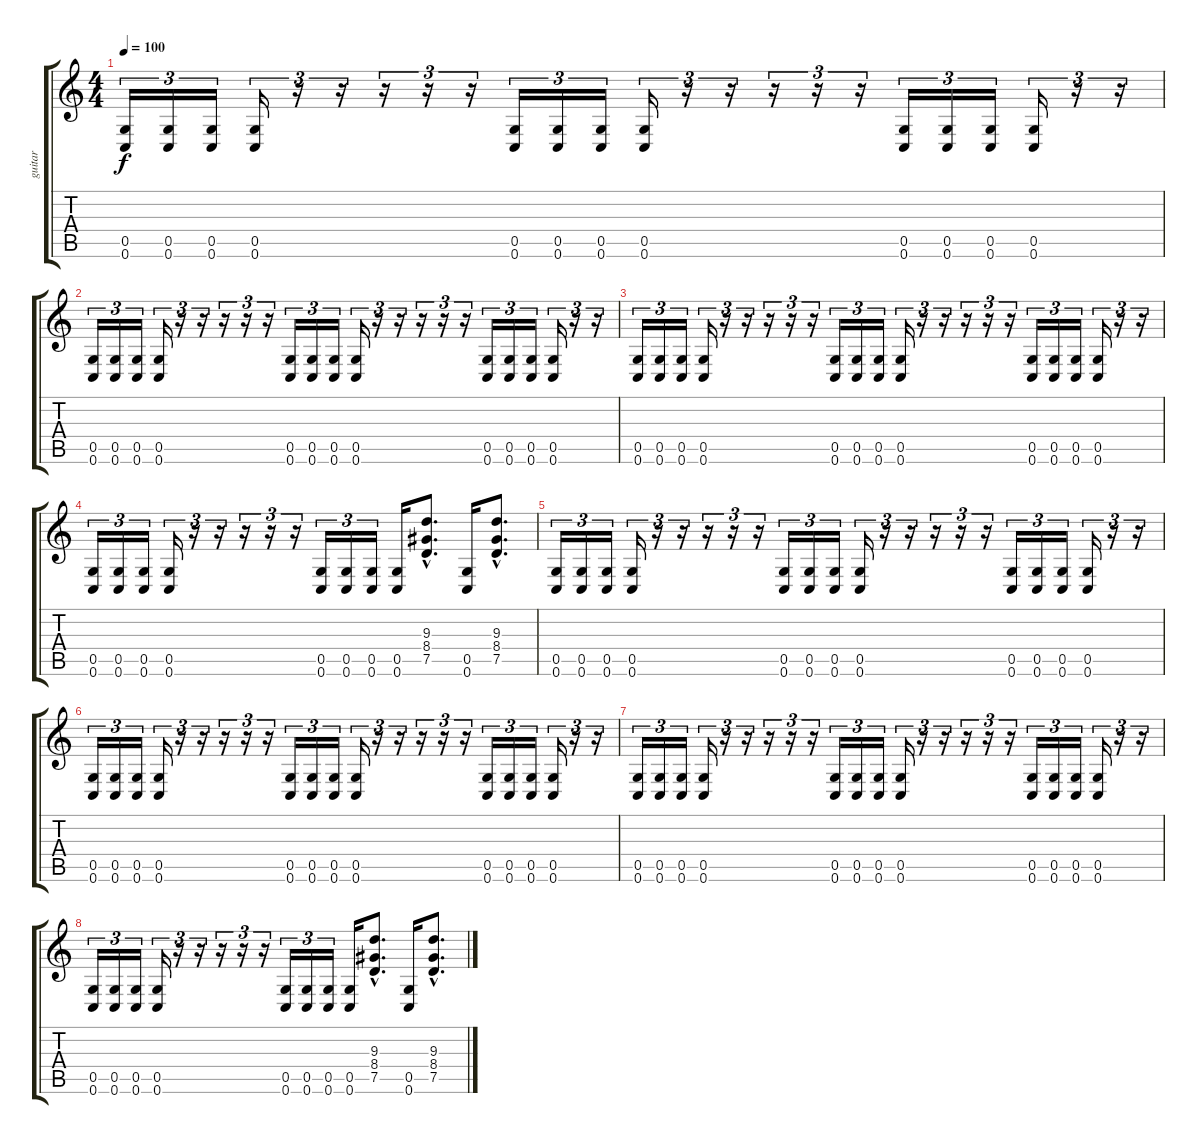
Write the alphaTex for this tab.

\track ("guitar" "guitar") {instrument distortionguitar}
\staff {score tabs}
\tuning (D4 A3 F3 C3 G2 C2) {hide}
\ts (4 4)
\tempo 100
\clef g2
\ks c
(0.5 0.6).16{tu (3 2) dy f} (0.5 0.6).16{tu (3 2)} (0.5 0.6).16{tu (3 2)} (0.5 0.6).16{tu (3 2)} r.16{tu (3 2)} r.16{tu (3 2)} r.16{tu (3 2)} r.16{tu (3 2)} r.16{tu (3 2)} (0.5 0.6).16{tu (3 2)} (0.5 0.6).16{tu (3 2)} (0.5 0.6).16{tu (3 2)} (0.5 0.6).16{tu (3 2)} r.16{tu (3 2)} r.16{tu (3 2)} r.16{tu (3 2)} r.16{tu (3 2)} r.16{tu (3 2)} (0.5 0.6).16{tu (3 2)} (0.5 0.6).16{tu (3 2)} (0.5 0.6).16{tu (3 2)} (0.5 0.6).16{tu (3 2)} r.16{tu (3 2)} r.16{tu (3 2)} |
(0.5 0.6).16{tu (3 2)} (0.5 0.6).16{tu (3 2)} (0.5 0.6).16{tu (3 2)} (0.5 0.6).16{tu (3 2)} r.16{tu (3 2)} r.16{tu (3 2)} r.16{tu (3 2)} r.16{tu (3 2)} r.16{tu (3 2)} (0.5 0.6).16{tu (3 2)} (0.5 0.6).16{tu (3 2)} (0.5 0.6).16{tu (3 2)} (0.5 0.6).16{tu (3 2)} r.16{tu (3 2)} r.16{tu (3 2)} r.16{tu (3 2)} r.16{tu (3 2)} r.16{tu (3 2)} (0.5 0.6).16{tu (3 2)} (0.5 0.6).16{tu (3 2)} (0.5 0.6).16{tu (3 2)} (0.5 0.6).16{tu (3 2)} r.16{tu (3 2)} r.16{tu (3 2)} |
(0.5 0.6).16{tu (3 2)} (0.5 0.6).16{tu (3 2)} (0.5 0.6).16{tu (3 2)} (0.5 0.6).16{tu (3 2)} r.16{tu (3 2)} r.16{tu (3 2)} r.16{tu (3 2)} r.16{tu (3 2)} r.16{tu (3 2)} (0.5 0.6).16{tu (3 2)} (0.5 0.6).16{tu (3 2)} (0.5 0.6).16{tu (3 2)} (0.5 0.6).16{tu (3 2)} r.16{tu (3 2)} r.16{tu (3 2)} r.16{tu (3 2)} r.16{tu (3 2)} r.16{tu (3 2)} (0.5 0.6).16{tu (3 2)} (0.5 0.6).16{tu (3 2)} (0.5 0.6).16{tu (3 2)} (0.5 0.6).16{tu (3 2)} r.16{tu (3 2)} r.16{tu (3 2)} |
(0.5 0.6).16{tu (3 2)} (0.5 0.6).16{tu (3 2)} (0.5 0.6).16{tu (3 2)} (0.5 0.6).16{tu (3 2)} r.16{tu (3 2)} r.16{tu (3 2)} r.16{tu (3 2)} r.16{tu (3 2)} r.16{tu (3 2)} (0.5 0.6).16{tu (3 2)} (0.5 0.6).16{tu (3 2)} (0.5 0.6).16{tu (3 2)} (0.5 0.6).16 (9.3{hac} 8.4{hac} 7.5{hac}).8{d} (0.5 0.6).16 (9.3{hac} 8.4{hac} 7.5{hac}).8{d} |
(0.5 0.6).16{tu (3 2)} (0.5 0.6).16{tu (3 2)} (0.5 0.6).16{tu (3 2)} (0.5 0.6).16{tu (3 2)} r.16{tu (3 2)} r.16{tu (3 2)} r.16{tu (3 2)} r.16{tu (3 2)} r.16{tu (3 2)} (0.5 0.6).16{tu (3 2)} (0.5 0.6).16{tu (3 2)} (0.5 0.6).16{tu (3 2)} (0.5 0.6).16{tu (3 2)} r.16{tu (3 2)} r.16{tu (3 2)} r.16{tu (3 2)} r.16{tu (3 2)} r.16{tu (3 2)} (0.5 0.6).16{tu (3 2)} (0.5 0.6).16{tu (3 2)} (0.5 0.6).16{tu (3 2)} (0.5 0.6).16{tu (3 2)} r.16{tu (3 2)} r.16{tu (3 2)} |
(0.5 0.6).16{tu (3 2)} (0.5 0.6).16{tu (3 2)} (0.5 0.6).16{tu (3 2)} (0.5 0.6).16{tu (3 2)} r.16{tu (3 2)} r.16{tu (3 2)} r.16{tu (3 2)} r.16{tu (3 2)} r.16{tu (3 2)} (0.5 0.6).16{tu (3 2)} (0.5 0.6).16{tu (3 2)} (0.5 0.6).16{tu (3 2)} (0.5 0.6).16{tu (3 2)} r.16{tu (3 2)} r.16{tu (3 2)} r.16{tu (3 2)} r.16{tu (3 2)} r.16{tu (3 2)} (0.5 0.6).16{tu (3 2)} (0.5 0.6).16{tu (3 2)} (0.5 0.6).16{tu (3 2)} (0.5 0.6).16{tu (3 2)} r.16{tu (3 2)} r.16{tu (3 2)} |
(0.5 0.6).16{tu (3 2)} (0.5 0.6).16{tu (3 2)} (0.5 0.6).16{tu (3 2)} (0.5 0.6).16{tu (3 2)} r.16{tu (3 2)} r.16{tu (3 2)} r.16{tu (3 2)} r.16{tu (3 2)} r.16{tu (3 2)} (0.5 0.6).16{tu (3 2)} (0.5 0.6).16{tu (3 2)} (0.5 0.6).16{tu (3 2)} (0.5 0.6).16{tu (3 2)} r.16{tu (3 2)} r.16{tu (3 2)} r.16{tu (3 2)} r.16{tu (3 2)} r.16{tu (3 2)} (0.5 0.6).16{tu (3 2)} (0.5 0.6).16{tu (3 2)} (0.5 0.6).16{tu (3 2)} (0.5 0.6).16{tu (3 2)} r.16{tu (3 2)} r.16{tu (3 2)} |
(0.5 0.6).16{tu (3 2)} (0.5 0.6).16{tu (3 2)} (0.5 0.6).16{tu (3 2)} (0.5 0.6).16{tu (3 2)} r.16{tu (3 2)} r.16{tu (3 2)} r.16{tu (3 2)} r.16{tu (3 2)} r.16{tu (3 2)} (0.5 0.6).16{tu (3 2)} (0.5 0.6).16{tu (3 2)} (0.5 0.6).16{tu (3 2)} (0.5 0.6).16 (9.3{hac} 8.4{hac} 7.5{hac}).8{d} (0.5 0.6).16 (9.3{hac} 8.4{hac} 7.5{hac}).8{d}
